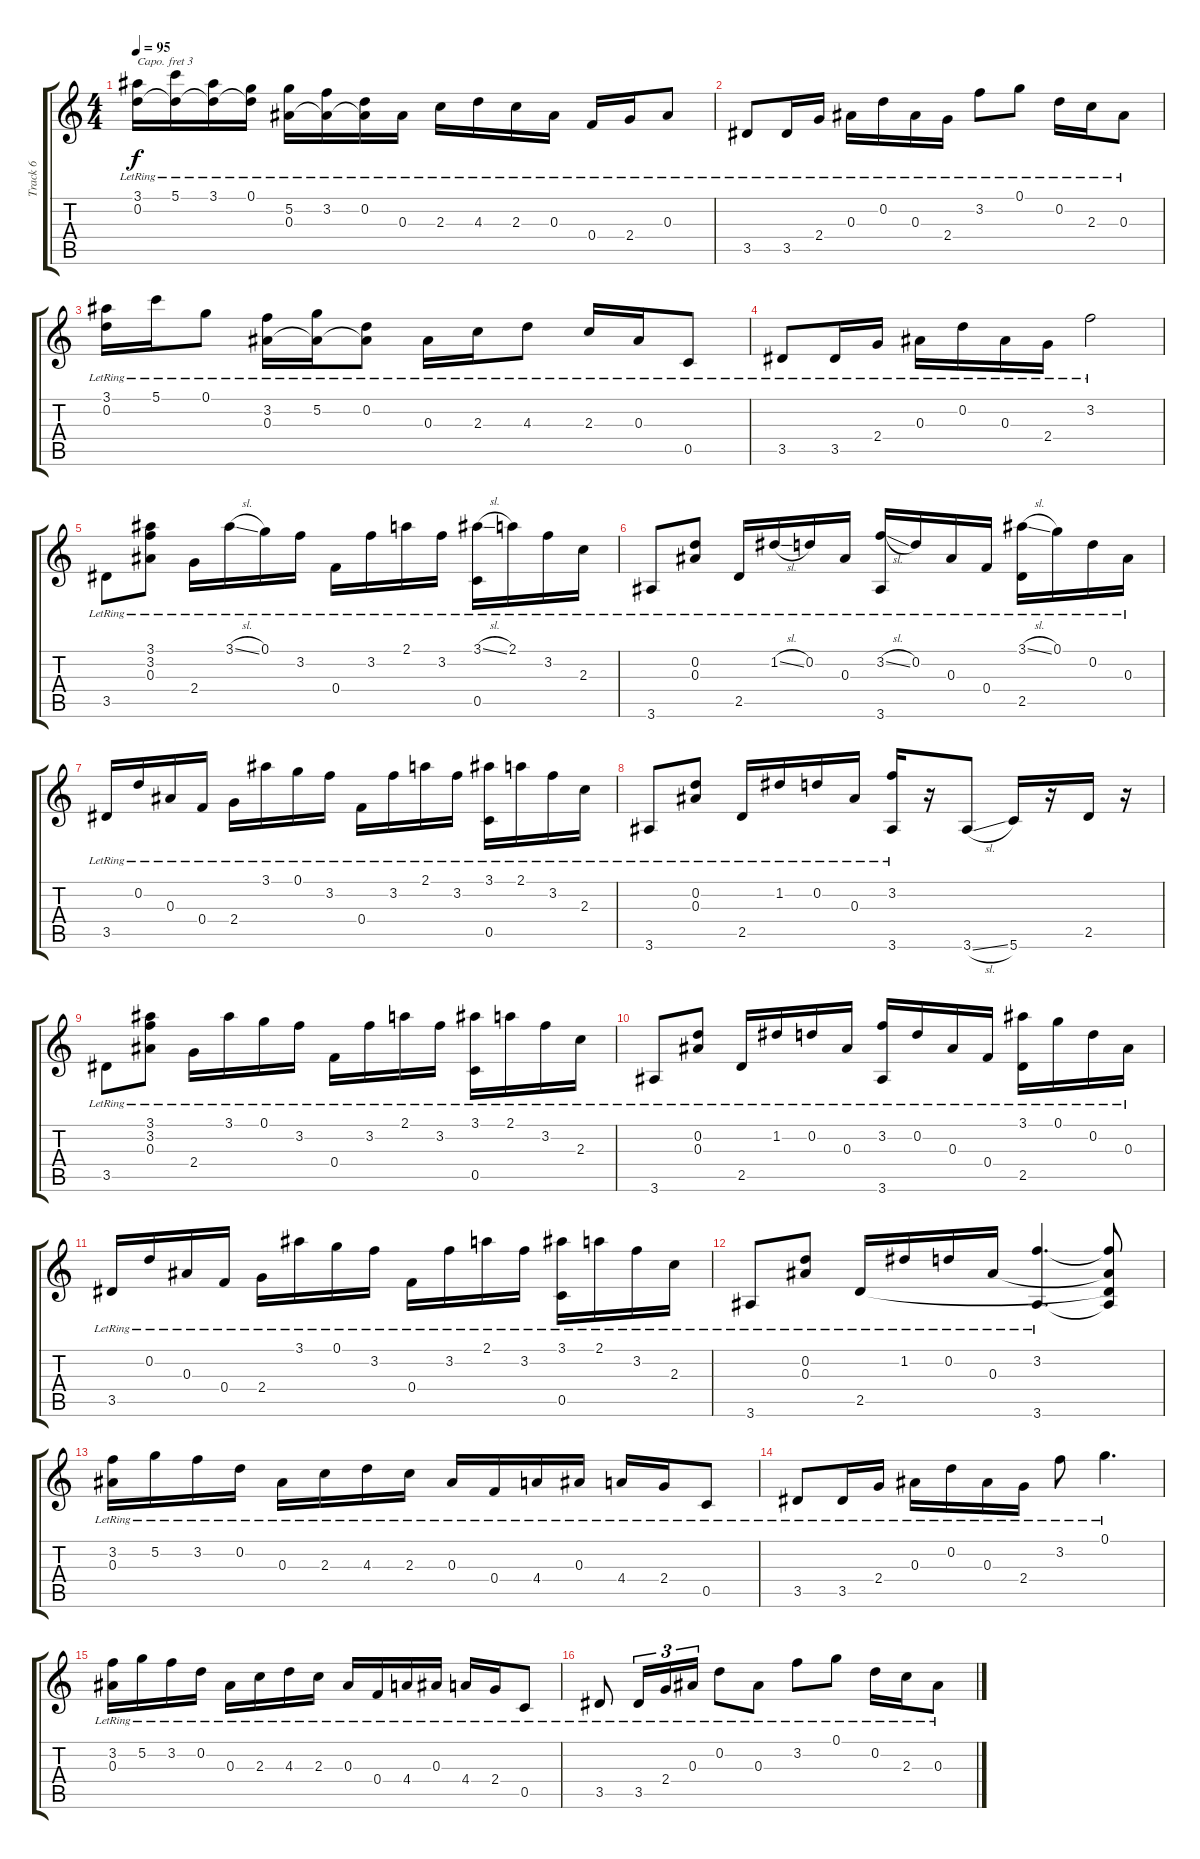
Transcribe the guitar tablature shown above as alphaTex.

\track ("Track 6" "Track 6") {instrument acousticguitarsteel}
\staff {score tabs}
\capo 3
\tuning (E4 B3 G3 D3 A2 E2) {hide}
\ts (4 4)
\tempo 95
\clef g2
\ks c
(3.1{lr} 0.2).16{dy f} (5.1{lr} 0.2{t}).16 (3.1{lr} 0.2{t}).16 (0.1{lr} 0.2{t}).16 (5.2{lr} 0.3).16 (3.2{lr} 0.3{t}).16 (0.2{lr} 0.3{t}).16 0.3{lr}.16 2.3{lr}.16 4.3{lr}.16 2.3{lr}.16 0.3{lr}.16 0.4{lr}.16 2.4{lr}.16 0.3{lr}.8 |
3.5{lr}.8 3.5{lr}.16 2.4{lr}.16 0.3{lr}.16 0.2{lr}.16 0.3{lr}.16 2.4{lr}.16 3.2{lr}.8 0.1{lr}.8 0.2{lr}.16 2.3{lr}.16 0.3{lr}.8 |
(3.1{lr} 0.2{lr}).16 5.1{lr}.16 0.1{lr}.8 (3.2{lr} 0.3{lr}).16 (5.2{lr} 0.3{t}).16 (0.2{lr} 0.3{t}).8 0.3{lr}.16 2.3{lr}.16 4.3{lr}.8 2.3{lr}.16 0.3{lr}.16 0.5{lr}.8 |
3.5{lr}.8 3.5{lr}.16 2.4{lr}.16 0.3{lr}.16 0.2{lr}.16 0.3{lr}.16 2.4{lr}.16 3.2{lr}.2 |
3.5{lr}.8 (3.1{lr} 3.2{lr} 0.3{lr}).8 2.4{lr}.16 3.1{sl lr}.16 0.1{lr}.16 3.2{lr}.16 0.4{lr}.16 3.2{lr}.16 2.1{lr}.16 3.2{lr}.16 (3.1{sl lr} 0.5{lr}).16 2.1{lr}.16 3.2{lr}.16 2.3{lr}.16 |
3.6{lr}.8 (0.2{lr} 0.3{lr}).8 2.5{lr}.16 1.2{sl lr}.16 0.2{lr}.16 0.3{lr}.16 (3.2{sl lr} 3.6{lr}).16 0.2{lr}.16 0.3{lr}.16 0.4{lr}.16 (3.1{sl lr} 2.5{lr}).16 0.1{lr}.16 0.2{lr}.16 0.3{lr}.16 |
3.5{lr}.16 0.2{lr}.16 0.3{lr}.16 0.4{lr}.16 2.4{lr}.16 3.1{lr}.16 0.1{lr}.16 3.2{lr}.16 0.4{lr}.16 3.2{lr}.16 2.1{lr}.16 3.2{lr}.16 (3.1{lr} 0.5{lr}).16 2.1{lr}.16 3.2{lr}.16 2.3{lr}.16 |
3.6{lr}.8 (0.2{lr} 0.3{lr}).8 2.5{lr}.16 1.2{lr}.16 0.2{lr}.16 0.3{lr}.16 (3.2{lr} 3.6{lr}).16 r.16 3.6{sl}.8 5.6.16 r.16 2.5.16 r.16 |
3.5{lr}.8 (3.1{lr} 3.2{lr} 0.3{lr}).8 2.4{lr}.16 3.1{lr}.16 0.1{lr}.16 3.2{lr}.16 0.4{lr}.16 3.2{lr}.16 2.1{lr}.16 3.2{lr}.16 (3.1{lr} 0.5{lr}).16 2.1{lr}.16 3.2{lr}.16 2.3{lr}.16 |
3.6{lr}.8 (0.2{lr} 0.3{lr}).8 2.5{lr}.16 1.2{lr}.16 0.2{lr}.16 0.3{lr}.16 (3.2{lr} 3.6{lr}).16 0.2{lr}.16 0.3{lr}.16 0.4{lr}.16 (3.1{lr} 2.5{lr}).16 0.1{lr}.16 0.2{lr}.16 0.3{lr}.16 |
3.5{lr}.16 0.2{lr}.16 0.3{lr}.16 0.4{lr}.16 2.4{lr}.16 3.1{lr}.16 0.1{lr}.16 3.2{lr}.16 0.4{lr}.16 3.2{lr}.16 2.1{lr}.16 3.2{lr}.16 (3.1{lr} 0.5{lr}).16 2.1{lr}.16 3.2{lr}.16 2.3{lr}.16 |
3.6{lr}.8 (0.2{lr} 0.3{lr}).8 2.5{lr}.16 1.2{lr}.16 0.2{lr}.16 0.3{lr}.16 (3.2{lr} 3.6{lr}).4{d} (3.2{t} 0.3{t} 2.5{t} 3.6{t}).8 |
(3.2{lr} 0.3{lr}).16 5.2{lr}.16 3.2{lr}.16 0.2{lr}.16 0.3{lr}.16 2.3{lr}.16 4.3{lr}.16 2.3{lr}.16 0.3{lr}.16 0.4{lr}.16 4.4{lr}.16 0.3{lr}.16 4.4{lr}.16 2.4{lr}.16 0.5{lr}.8 |
3.5{lr}.8 3.5{lr}.16 2.4{lr}.16 0.3{lr}.16 0.2{lr}.16 0.3{lr}.16 2.4{lr}.16 3.2{lr}.8 0.1{lr}.4{d} |
(3.2{lr} 0.3{lr}).16 5.2{lr}.16 3.2{lr}.16 0.2{lr}.16 0.3{lr}.16 2.3{lr}.16 4.3{lr}.16 2.3{lr}.16 0.3{lr}.16 0.4{lr}.16 4.4{lr}.16 0.3{lr}.16 4.4{lr}.16 2.4{lr}.16 0.5{lr}.8 |
3.5{lr}.8 3.5{lr}.16{tu (3 2)} 2.4{lr}.16{tu (3 2)} 0.3{lr}.16{tu (3 2)} 0.2{lr}.8 0.3{lr}.8 3.2{lr}.8 0.1{lr}.8 0.2{lr}.16 2.3{lr}.16 0.3{lr}.8
